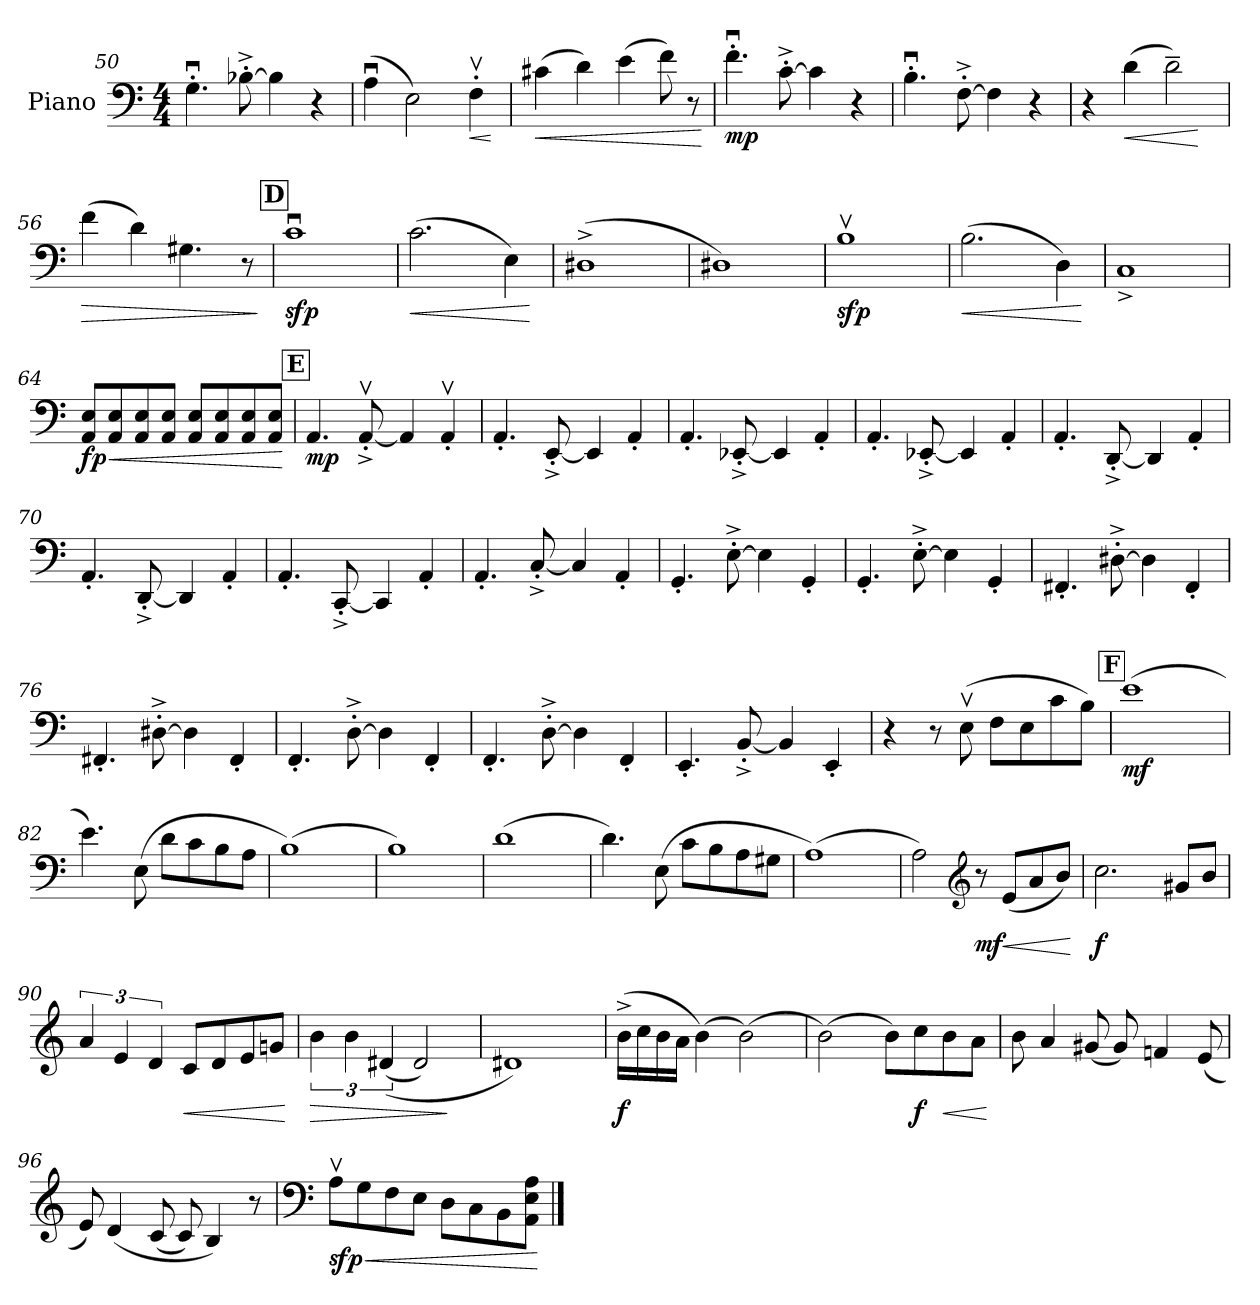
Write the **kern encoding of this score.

**kern	**dynam
*part1	*part1
*staff1	*staff1
*I"Piano	*
*I'Pno.	*
*clefF4	*
*k[]	*
*M4/4	*
=50	=50
4.Gu'\	.
[8B-X^'\	.
4B-\]	.
4r	.
=51	=51
(4Au\	.
2E\)	.
!	!LO:HP:b
4Fv'\	<
.	[
!!LO:LB:g=z
=52	=52
!	!LO:HP:b
(4c#X\	<
4d\)	.
(4e\	.
8f\)	.
8r	.
.	[
=53	=53
!	!LO:DY:b
4.fu'\	mp
[8c^'\	.
4c\]	.
4r	.
=54	=54
4.Bu'\	.
[8F^'\	.
4F\]	.
4r	.
=55	=55
4r	.
!	!LO:HP:b
(4d\	<
2d~\)	.
.	[
=56	=56
!	!LO:HP:b
(4f\	>
4d\)	.
4.G#X\	.
8r	.
.	]
!!LO:REH:place=s1:a:B:fs=14:t=D
=57	=57
!	!LO:DY:b
1cu	sfp
=58	=58
!	!LO:HP:b
(2.c\	<
4E\)	.
.	[
=59	=59
(1D#X^	.
=60	=60
1D#X)	.
=61	=61
!	!LO:DY:b
1Bv	sfp
!!LO:LB:g=z
=62	=62
!	!LO:HP:b
(2.B\	<
4D\)	.
.	[
=63	=63
1C^	.
=64	=64
!	!LO:HP:b
!	!LO:DY:n=1:b
8AA/ 8E/L	< fp
8AA/ 8E/	.
8AA/ 8E/	.
8AA/ 8E/J	.
8AA/ 8E/L	.
8AA/ 8E/	.
8AA/ 8E/	.
8AA/ 8E/J	.
.	[
!!LO:REH:place=s1:a:B:fs=14:t=E
=65	=65
!	!LO:DY:b
4.AA/	mp
[8AAv^'/	.
4AA/]	.
4AAv'/	.
=66	=66
4.AA'/	.
[8EE^'/	.
4EE/]	.
4AA'/	.
=67	=67
4.AA'/	.
[8EE-X^'/	.
4EE-/]	.
4AA'/	.
=68	=68
4.AA'/	.
[8EE-X^'/	.
4EE-/]	.
4AA'/	.
=69	=69
4.AA'/	.
[8DD^'/	.
4DD/]	.
4AA'/	.
!!LO:PB:g=z
=70	=70
4.AA'/	.
[8DD^'/	.
4DD/]	.
4AA'/	.
=71	=71
4.AA'/	.
[8CC^'/	.
4CC/]	.
4AA'/	.
=72	=72
4.AA'/	.
[8C^'/	.
4C/]	.
4AA'/	.
=73	=73
4.GG'/	.
[8E^'\	.
4E\]	.
4GG'/	.
=74	=74
4.GG'/	.
[8E^'\	.
4E\]	.
4GG'/	.
=75	=75
4.FF#X'/	.
[8D#X^'\	.
4D#\]	.
4FF#'/	.
=76	=76
4.FF#X'/	.
[8D#X^'\	.
4D#\]	.
4FF#'/	.
=77	=77
4.FF'/	.
[8D^'\	.
4D\]	.
4FF'/	.
!!LO:LB:g=z
=78	=78
4.FF'/	.
[8D^'\	.
4D\]	.
4FF'/	.
=79	=79
4.EE'/	.
[8BB^'/	.
4BB/]	.
4EE'/	.
=80	=80
4r	.
8r	.
(8Ev\	.
8F\L	.
8E\	.
8c\	.
8B\J)	.
!!LO:REH:place=s1:a:B:fs=14:t=F
=81	=81
!	!LO:DY:b
(1e	mf
=82	=82
4.e\)	.
(8E\	.
8d\L	.
8c\	.
8B\	.
8A\J	.
=83	=83
(1B)	.
=84	=84
1B)	.
=85	=85
(1d	.
=86	=86
4.d\)	.
(8E\	.
8c\L	.
8B\	.
8A\	.
8G#X\J	.
=87	=87
(1A)	.
!!LO:LB:g=z
=88	=88
2A\)	.
*clefG2	*
!	!LO:DY:b
8r	mf
!	!LO:HP:b
(8e/L	<
8a/	.
8b/J)	.
.	[
=89	=89
!	!LO:DY:b
2.cc\	f
8g#X/L	.
8b/J	.
=90	=90
6a/	.
6e/	.
6d/	.
!	!LO:HP:b
8c/L	<
8d/	.
8e/	.
8gn/J	.
.	[
=91	=91
!	!LO:HP:b
6b\	>
6b\	.
((6d#X/	.
2d#/)	.
.	]
=92	=92
1d#X)	.
=93	=93
!	!LO:DY:b
(16b^\LL	f
16cc\	.
16b\	.
16a\JJ	.
(4b\)	.
(2b\)	.
=94	=94
(2b\)	.
8b\L)	.
!	!LO:DY:b
8cc\	f
!	!LO:HP:b
8b\	<
8a\J	.
.	[
!!LO:LB:g=z
=95	=95
8b\	.
4a/	.
(8g#X/	.
8g#/)	.
4fn/	.
(8e/	.
=96	=96
8e/)	.
(4d/	.
(8c/	.
8c/)	.
4B/)	.
8r	.
=97	=97
*clefF4	*
!	!LO:HP:b
!	!LO:DY:n=1:b
8Av\L	< sfp
8G\	.
8F\	.
8E\J	.
8D\L	.
8C\	.
8BB\	.
8AA\ 8E\ 8A\J	.
.	[
==	==
*-	*-
